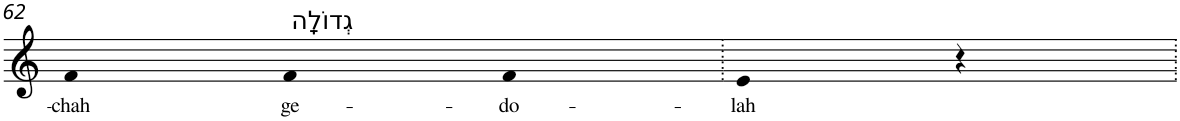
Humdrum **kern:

**kern	**text
*part1	*part1
*staff1	*staff1
*I"Piano	*
*I'Pno	*
!!LO:PB:g=z
*clefG2	*
*k[]	*
=62	=62
!	!LO:LY:b
4f	-chah
!LO:TX:a:t=גְדוֹלָֽה	!
!	!LO:LY:b
4f	ge-
!	!LO:LY:b
4f	-do-
=63.	=63.
!	!LO:LY:b
4e	-lah
4r	.
=.	=.
*-	*-
